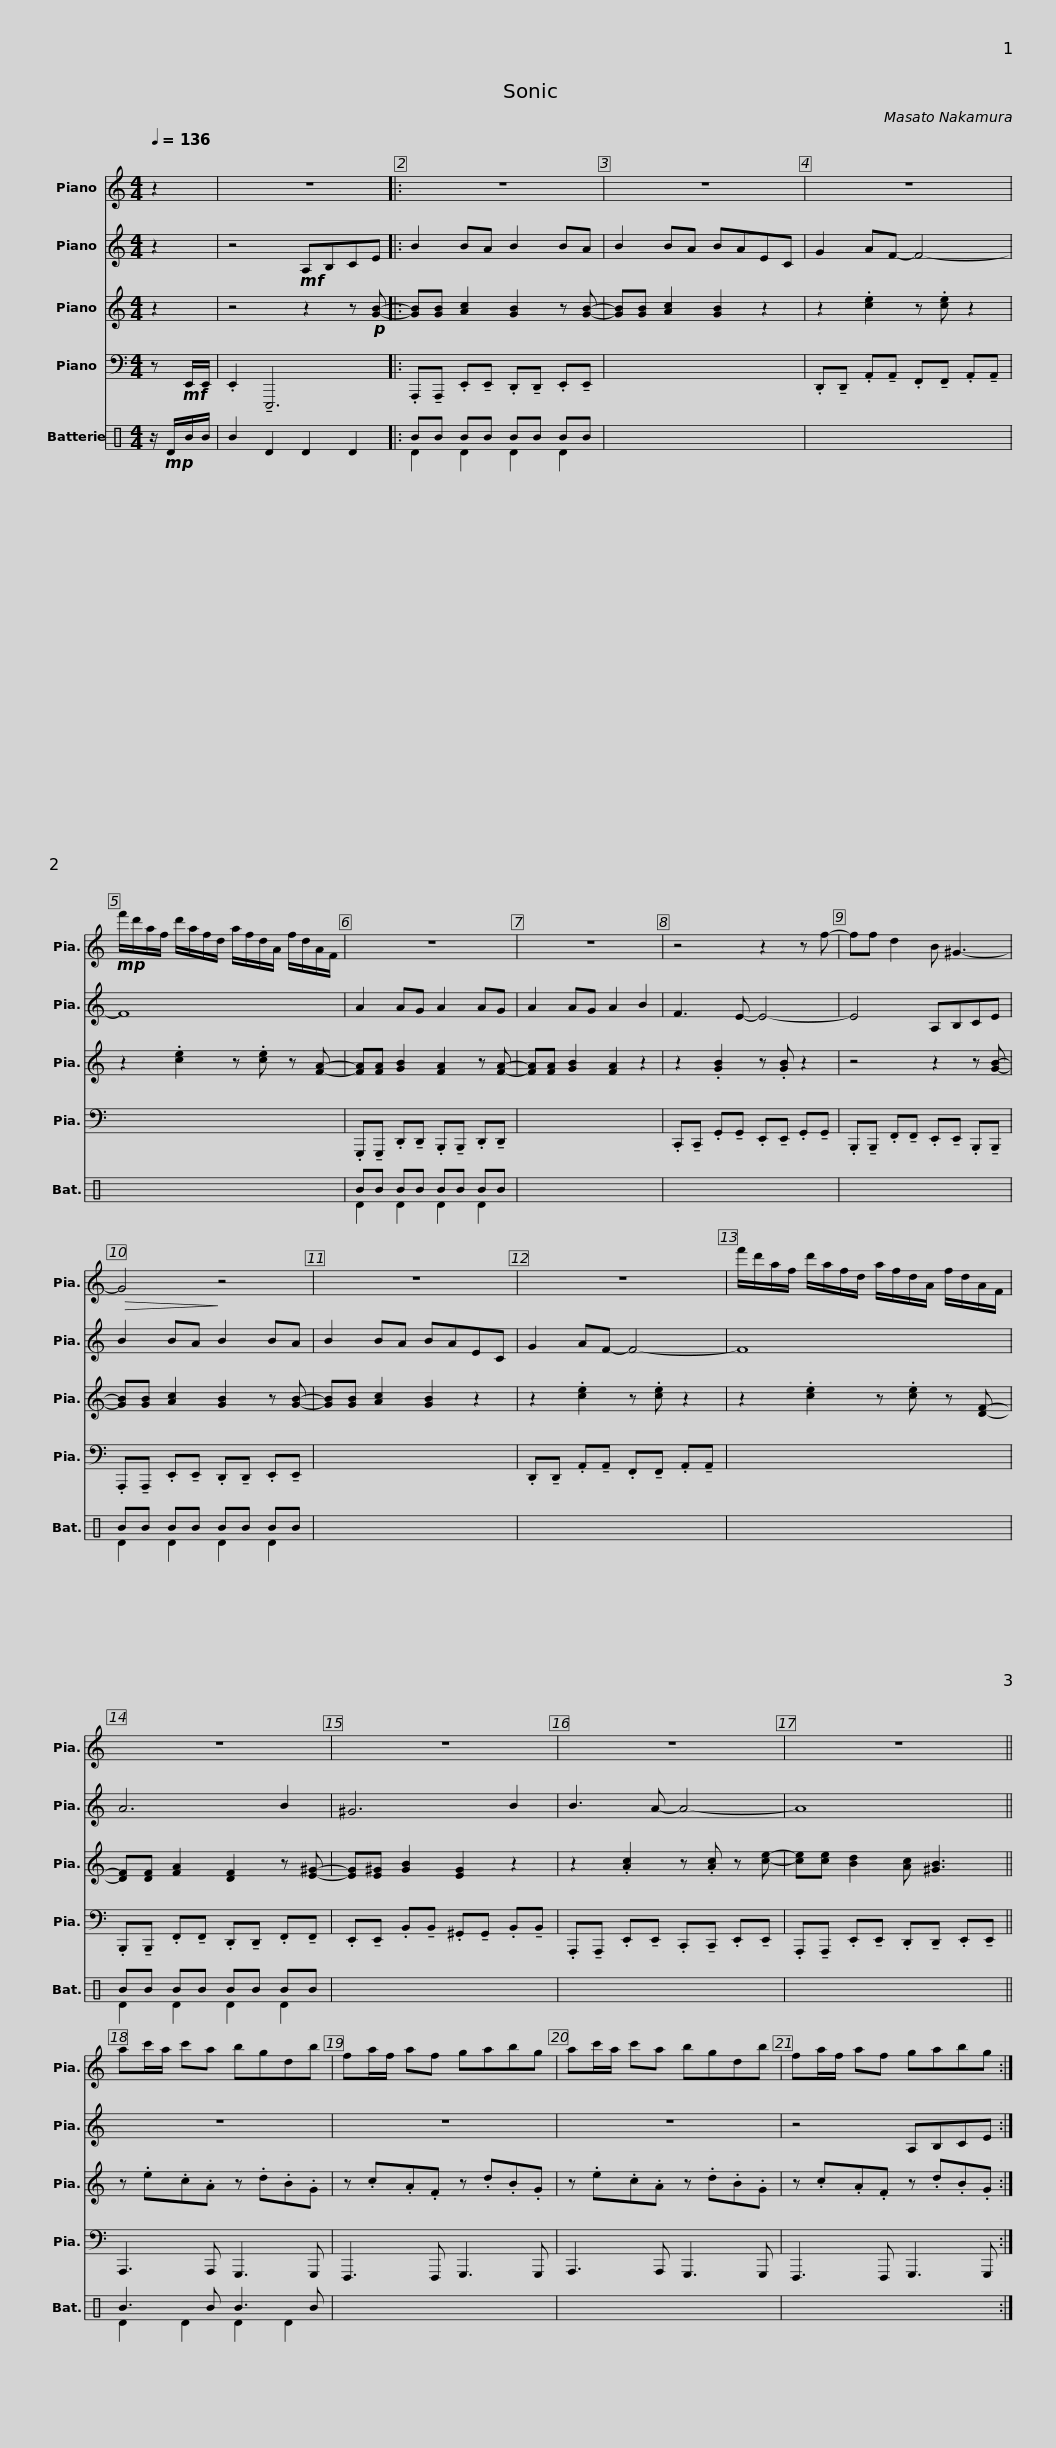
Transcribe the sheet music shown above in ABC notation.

X:1
%%score 1 2 3 4 ( 5 6 )
L:1/8
Q:1/4=136
M:4/4
I:linebreak $
K:C
V:1 treble
V:2 treble
V:3 treble
V:4 bass
V:5 perc
K:none
V:6 perc
K:none
V:1
 z2 | z8 |: z8 | z8 | z8 | %5
!mp! f'/d'/a/f/ d'/a/f/d/ a/f/d/A/ f/d/A/F/ |$ z8 | z8 | z4 z2 z f- | ff d2 B ^G3- | %10
!>(! G4!>)! z4 | z8 | z8 | f'/d'/a/f/ d'/a/f/d/ a/f/d/A/ f/d/A/F/ |$ z8 | %15
 z8 | z8 | z8 ||$ ac'/a/ c'a bgdb | fa/f/ af gabg | %20
 ac'/a/ c'a bgdb | fa/f/ af gabg :| %22
V:2
 z2 | z4!mf! A,B,CE |: B2 BA B2 BA | B2 BA BAEC | G2 AF- F4- | %5
 F8 |$ A2 AG A2 AG | A2 AG A2 B2 | F3 E- E4- | E4 A,B,CE | %10
 B2 BA B2 BA | B2 BA BAEC | G2 AF- F4- | F8 |$ A6 B2 | %15
 ^G6 B2 | B3 A- A4- | A8 ||$ z8 | z8 | %20
 z8 | z4 A,B,CE :| %22
V:3
 z2 | z4 z2 z!p! [GB]- |: [GB][GB] [Ac]2 [GB]2 z [GB]- | [GB][GB] [Ac]2 [GB]2 z2 | z2 .[ce]2 z .[ce] z2 | %5
 z2 .[ce]2 z .[ce] z [FA]- |$ [FA][FA] [GB]2 [FA]2 z [FA]- | [FA][FA] [GB]2 [FA]2 z2 | z2 .[GB]2 z .[GB] z2 | z4 z2 z [GB]- | %10
 [GB][GB] [Ac]2 [GB]2 z [GB]- | [GB][GB] [Ac]2 [GB]2 z2 | z2 .[ce]2 z .[ce] z2 | z2 .[ce]2 z .[ce] z [DF]- |$ [DF][DF] [FA]2 [DF]2 z [E^G]- | %15
 [EG][E^G] [GB]2 [EG]2 z2 | z2 .[Ac]2 z .[Ac] z [ce]- | [ce][ce] [Bd]2 [Ac] [^GB]3 ||$ z .e.c.A z .d.B.G | z .c.A.F z .d.B.G | %20
 z .e.c.A z .d.B.G | z .c.A.F z .d.B.G :| %22
V:4
 z!mf! E,,/E,,/ | .E,,2 !tenuto!E,,,6 |: .A,,,!tenuto!A,,, .E,,!tenuto!E,, .D,,!tenuto!D,, .E,,!tenuto!E,, | x8 | .D,,!tenuto!D,, .A,,!tenuto!A,, .F,,!tenuto!F,, .A,,!tenuto!A,, | %5
 x8 |$ .G,,,!tenuto!G,,, .D,,!tenuto!D,, .B,,,!tenuto!B,,, .D,,!tenuto!D,, | x8 | .C,,!tenuto!C,, .G,,!tenuto!G,, .E,,!tenuto!E,, .G,,!tenuto!G,, | .B,,,!tenuto!B,,, .F,,!tenuto!F,, .E,,!tenuto!E,, .B,,,!tenuto!B,,, | %10
 .A,,,!tenuto!A,,, .E,,!tenuto!E,, .D,,!tenuto!D,, .E,,!tenuto!E,, | x8 | .D,,!tenuto!D,, .A,,!tenuto!A,, .F,,!tenuto!F,, .A,,!tenuto!A,, | x8 |$ .B,,,!tenuto!B,,, .F,,!tenuto!F,, .D,,!tenuto!D,, .F,,!tenuto!F,, | %15
 .E,,!tenuto!E,, .B,,!tenuto!B,, .^G,,!tenuto!G,, .B,,!tenuto!B,, | .A,,,!tenuto!A,,, .E,,!tenuto!E,, .C,,!tenuto!C,, .E,,!tenuto!E,, | .A,,,!tenuto!A,,, .E,,!tenuto!E,, .D,,!tenuto!D,, .E,,!tenuto!E,, ||$ A,,,3 A,,, G,,,3 G,,, | F,,,3 F,,, G,,,3 G,,, | %20
 A,,,3 A,,, G,,,3 G,,, | F,,,3 F,,, G,,,3 G,,, :| %22
V:5
 z/!mp! D/B/B/ | B2 D2 D2 D2 |: BB BB BB BB | x8 | x8 | %5
 x8 |$ BB BB BB BB | x8 | x8 | x8 | %10
 BB BB BB BB | x8 | x8 | x8 |$ BB BB BB BB | %15
 x8 | x8 | x8 ||$ B3 B B3 B | x8 | %20
 x8 | x8 :| %22
V:6
 x2 | x8 |: D2 D2 D2 D2 | x8 | x8 | %5
 x8 |$ D2 D2 D2 D2 | x8 | x8 | x8 | %10
 D2 D2 D2 D2 | x8 | x8 | x8 |$ D2 D2 D2 D2 | %15
 x8 | x8 | x8 ||$ D2 D2 D2 D2 | x8 | %20
 x8 | x8 :| %22
